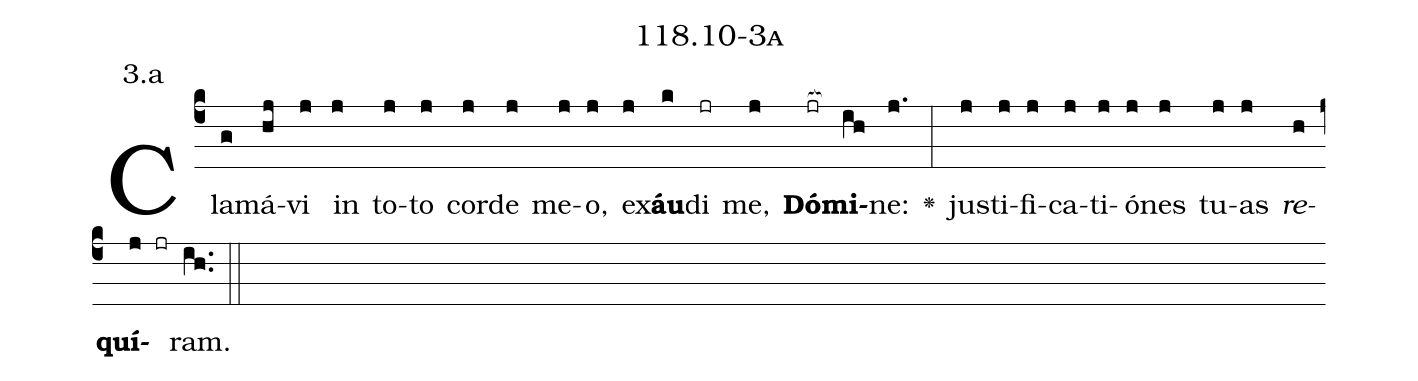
name: 118.10-3a;
annotation: 3.a;
%%
(c4)Cla(g)má(hj)vi(j) in(j) to(j)to(j) cor(j)de(j) me(j)o,(j) ex(j)<b>áu</b>(k)di(jr) me,(j) <b>Dó</b>(jr[ocb:1{])<b>mi</b>(ih[ocb:0}])ne:(j.) <v>\greheightstar</v>(:) jus(j)ti(j)fi(j)ca(j)ti(j)ó(j)nes(j) tu(j)as(j) <i>re</i>(h)<b>quí</b>(j jr)ram.(ih..) (::)


%E(j) u(j) o(j) u(h) a(j) e.(ih..) (::)
